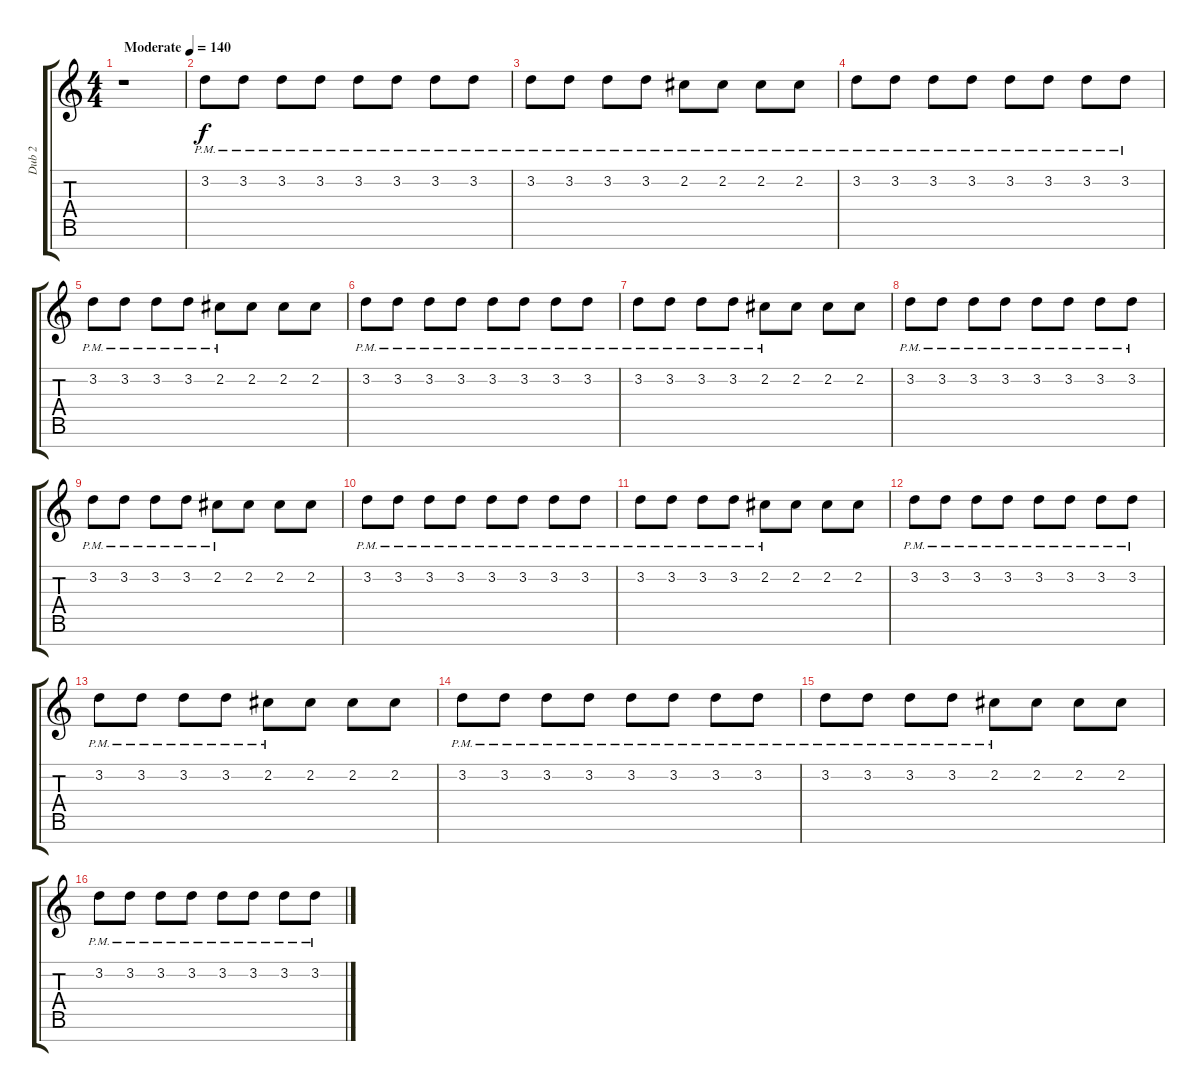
\track ("Dub 2" "Dub 2") {instrument distortionguitar}
\staff {score tabs}
\tuning (E4 B3 G3 D3 A2 E2 B1) {hide}
\ts (4 4)
\tempo (140 "Moderate")
\clef g2
\ks c
r.1{dy f instrument distortionguitar} |
3.2{pm}.8 3.2{pm}.8 3.2{pm}.8 3.2{pm}.8 3.2{pm}.8 3.2{pm}.8 3.2{pm}.8 3.2{pm}.8 |
3.2{pm}.8 3.2{pm}.8 3.2{pm}.8 3.2{pm}.8 2.2{pm}.8 2.2{pm}.8 2.2{pm}.8 2.2{pm}.8 |
3.2{pm}.8 3.2{pm}.8 3.2{pm}.8 3.2{pm}.8 3.2{pm}.8 3.2{pm}.8 3.2{pm}.8 3.2{pm}.8 |
3.2{pm}.8 3.2{pm}.8 3.2{pm}.8 3.2{pm}.8 2.2{pm}.8 2.2.8 2.2.8 2.2.8 |
3.2{pm}.8 3.2{pm}.8 3.2{pm}.8 3.2{pm}.8 3.2{pm}.8 3.2{pm}.8 3.2{pm}.8 3.2{pm}.8 |
3.2{pm}.8 3.2{pm}.8 3.2{pm}.8 3.2{pm}.8 2.2{pm}.8 2.2.8 2.2.8 2.2.8 |
3.2{pm}.8 3.2{pm}.8 3.2{pm}.8 3.2{pm}.8 3.2{pm}.8 3.2{pm}.8 3.2{pm}.8 3.2{pm}.8 |
3.2{pm}.8 3.2{pm}.8 3.2{pm}.8 3.2{pm}.8 2.2{pm}.8 2.2.8 2.2.8 2.2.8 |
3.2{pm}.8 3.2{pm}.8 3.2{pm}.8 3.2{pm}.8 3.2{pm}.8 3.2{pm}.8 3.2{pm}.8 3.2{pm}.8 |
3.2{pm}.8 3.2{pm}.8 3.2{pm}.8 3.2{pm}.8 2.2{pm}.8 2.2.8 2.2.8 2.2.8 |
3.2{pm}.8 3.2{pm}.8 3.2{pm}.8 3.2{pm}.8 3.2{pm}.8 3.2{pm}.8 3.2{pm}.8 3.2{pm}.8 |
3.2{pm}.8 3.2{pm}.8 3.2{pm}.8 3.2{pm}.8 2.2{pm}.8 2.2.8 2.2.8 2.2.8 |
3.2{pm}.8 3.2{pm}.8 3.2{pm}.8 3.2{pm}.8 3.2{pm}.8 3.2{pm}.8 3.2{pm}.8 3.2{pm}.8 |
3.2{pm}.8 3.2{pm}.8 3.2{pm}.8 3.2{pm}.8 2.2{pm}.8 2.2.8 2.2.8 2.2.8 |
3.2{pm}.8 3.2{pm}.8 3.2{pm}.8 3.2{pm}.8 3.2{pm}.8 3.2{pm}.8 3.2{pm}.8 3.2{pm}.8
